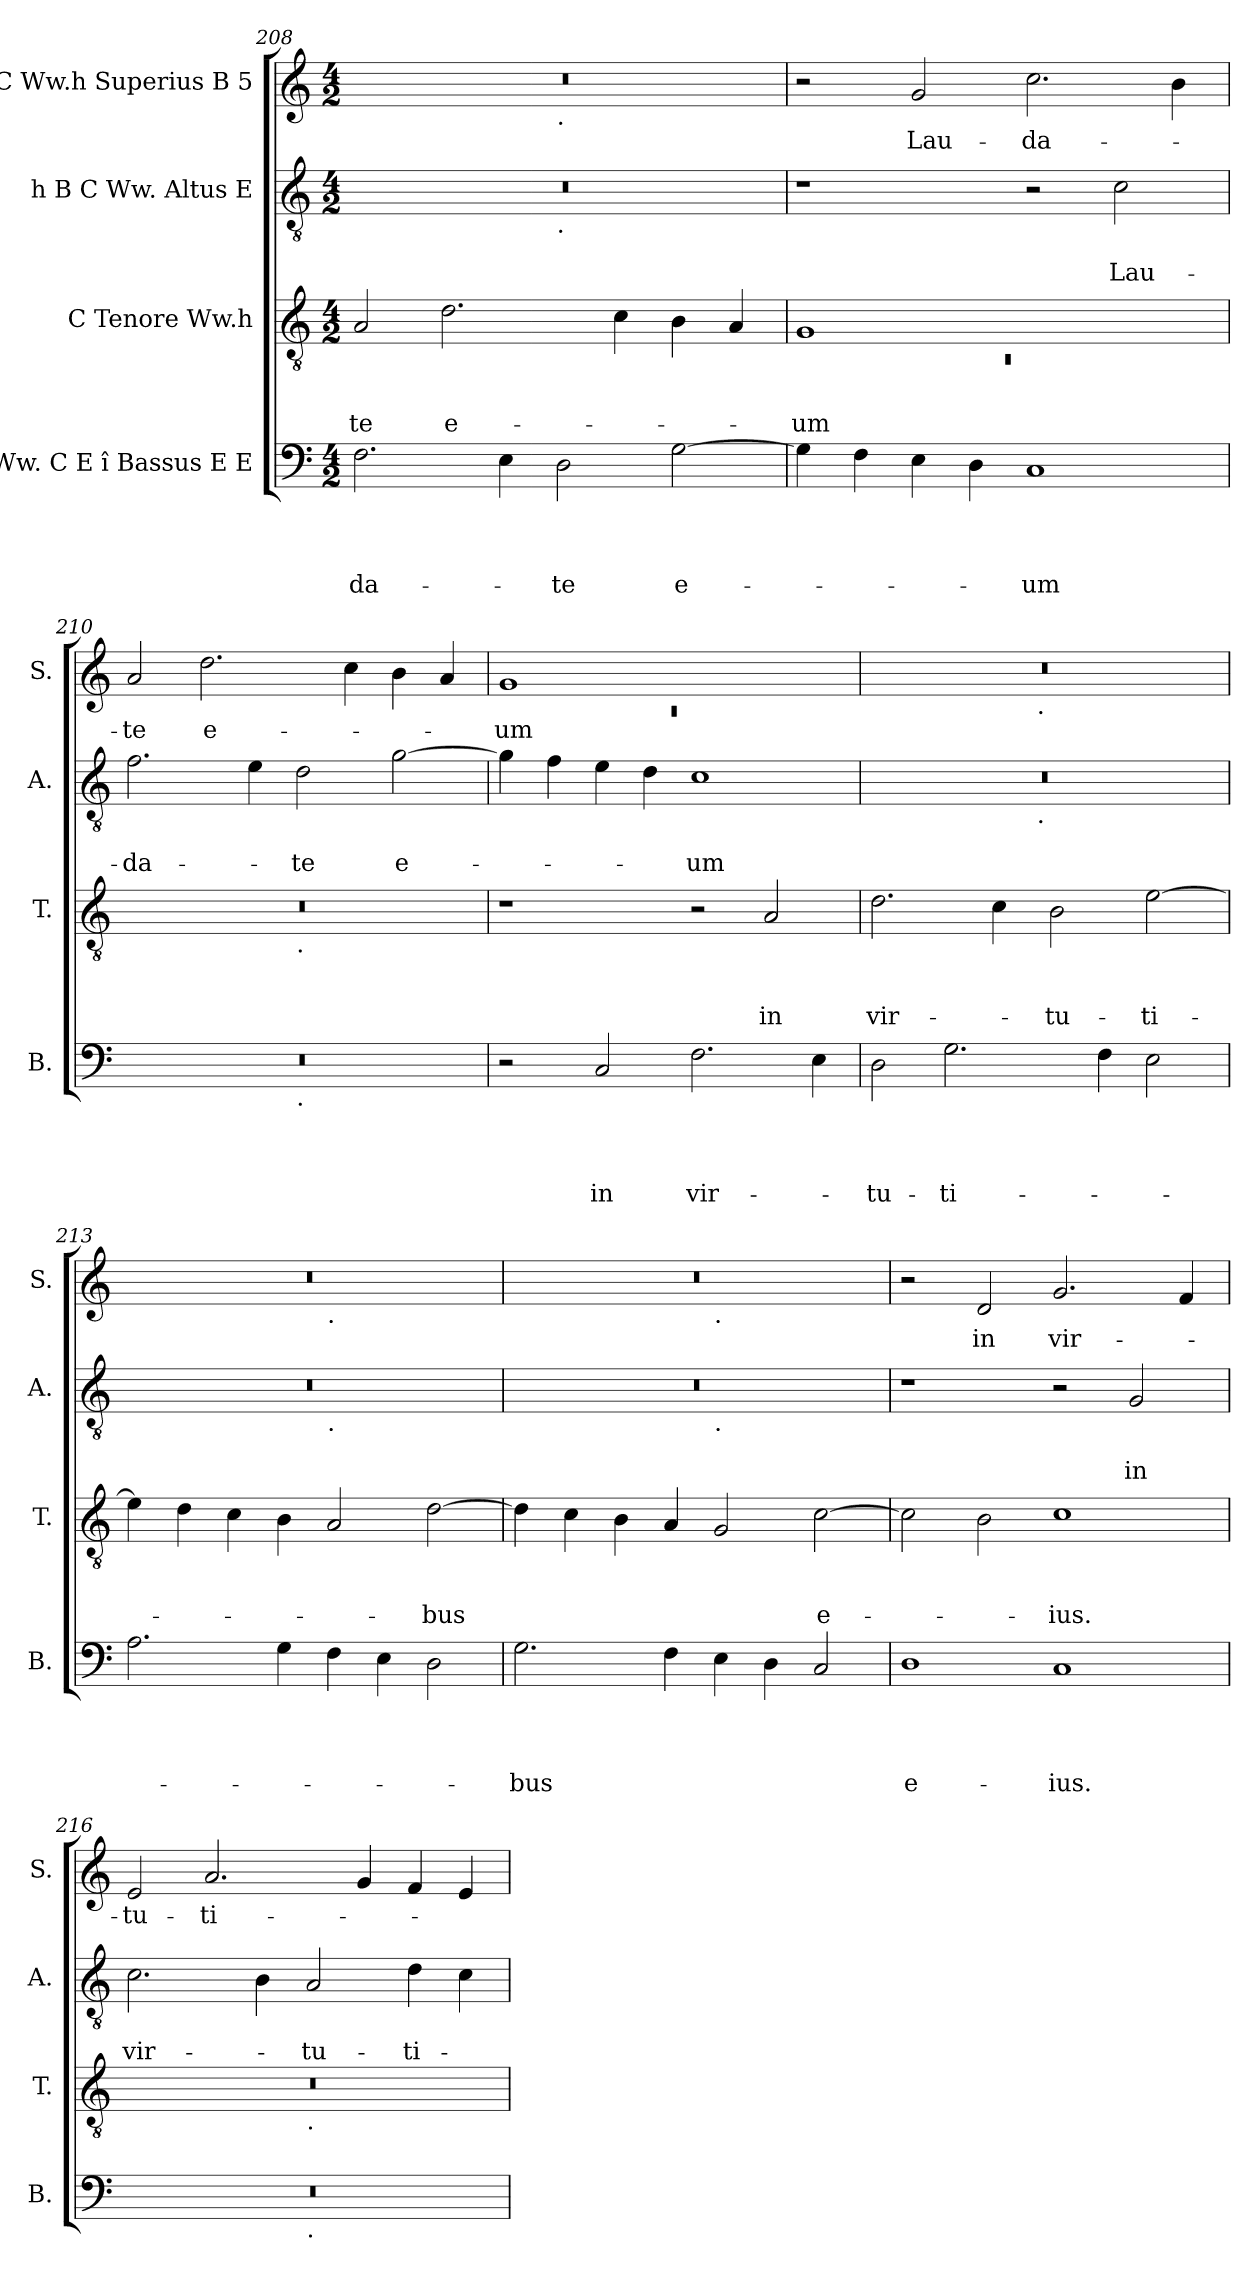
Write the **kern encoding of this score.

**kern	**text	**text	**text	**text	**kern	**text	**text	**text	**kern	**text	**text	**kern	**text
*part4	*part4	*part4	*part4	*part4	*part3	*part3	*part3	*part3	*part2	*part2	*part2	*part1	*part1
*staff4	*staff4	*staff4	*staff4	*staff4	*staff3	*staff3	*staff3	*staff3	*staff2	*staff2	*staff2	*staff1	*staff1
*I"Ww. C E î Bassus E E	*	*	*	*	*I"C Tenore Ww.h	*	*	*	*I"h B C Ww. Altus E	*	*	*I"C Ww.h Superius B 5	*
*I'B.	*	*	*	*	*I'T.	*	*	*	*I'A.	*	*	*I'S.	*
!!LO:PB:g=z
*clefF4	*	*	*	*	*clefGv2	*	*	*	*clefGv2	*	*	*clefG2	*
*k[]	*	*	*	*	*k[]	*	*	*	*k[]	*	*	*k[]	*
*C:	*	*	*	*	*C:	*	*	*	*C:	*	*	*C:	*
*M4/2	*	*	*	*	*M4/2	*	*	*	*M4/2	*	*	*M4/2	*
=208	=208	=208	=208	=208	=208	=208	=208	=208	=208	=208	=208	=208	=208
!	!	!	!	!LO:LY:b	!	!	!	!LO:LY:b	!	!	!	!	!
*	*	*	*	*	*	*	*	*	*^	*	*	*^	*
2.F\	.	.	.	-da-	2A/	.	.	-te	0r	1ryy	.	.	0r	1ryy	.
!	!	!	!	!	!	!	!	!LO:LY:b	!	!	!	!	!	!	!
.	.	.	.	.	2.d\	.	.	e-	.	.	.	.	.	.	.
4E\	.	.	.	.	.	.	.	.	.	.	.	.	.	.	.
!	!	!	!	!	!	!	!	!	!	!	!	!	!	!LO:TX:b:t=.	!
!	!	!	!	!	!	!	!	!	!	!LO:TX:b:t=.	!	!	!	!	!
!	!	!	!	!LO:LY:b	!	!	!	!	!	!	!	!	!	!	!
2D\	.	.	.	-te	.	.	.	.	.	1ryy	.	.	.	1ryy	.
.	.	.	.	.	4c\	.	.	.	.	.	.	.	.	.	.
!	!	!	!	!LO:LY:b	!	!	!	!	!	!	!	!	!	!	!
[>2G\	.	.	.	e-	4B\	.	.	.	.	.	.	.	.	.	.
.	.	.	.	.	4A/	.	.	.	.	.	.	.	.	.	.
=209	=209	=209	=209	=209	=209	=209	=209	=209	=209	=209	=209	=209	=209	=209	=209
*	*	*	*	*	*^	*	*	*	*	*	*	*	*	*	*
!	!	!	!	!	!	!LO:N:vis=1	!	!	!LO:LY:b	!	!	!	!	!	!	!
*	*	*	*	*	*	*	*	*	*	*v	*v	*	*	*	*	*
*	*	*	*	*	*	*	*	*	*	*	*	*	*v	*v	*
4G\]	.	.	.	.	1G	0rC	.	.	-um	1r	.	.	2r	.
4F\	.	.	.	.	.	.	.	.	.	.	.	.	.	.
!	!	!	!	!	!	!	!	!	!	!	!	!	!	!LO:LY:b
4E\	.	.	.	.	.	.	.	.	.	.	.	.	2g/	Lau-
4D\	.	.	.	.	.	.	.	.	.	.	.	.	.	.
!	!	!	!	!LO:LY:b	!	!	!	!	!	!	!	!	!	!LO:LY:b
1C	.	.	.	-um	1ryy	.	.	.	.	2r	.	.	2.cc\	-da-
!	!	!	!	!	!	!	!	!	!	!	!	!LO:LY:b	!	!
.	.	.	.	.	.	.	.	.	.	2c\	.	Lau-	.	.
.	.	.	.	.	.	.	.	.	.	.	.	.	4b\	.
=210	=210	=210	=210	=210	=210	=210	=210	=210	=210	=210	=210	=210	=210	=210
!	!	!	!	!	!	!	!	!	!	!	!	!LO:LY:b	!	!LO:LY:b
*^	*	*	*	*	*	*	*	*	*	*	*	*	*	*
0r	1ryy	.	.	.	.	0r	1ryy	.	.	.	2.f\	.	-da-	2a/	-te
!	!	!	!	!	!	!	!	!	!	!	!	!	!	!	!LO:LY:b
.	.	.	.	.	.	.	.	.	.	.	.	.	.	2.dd\	e-
.	.	.	.	.	.	.	.	.	.	.	4e\	.	.	.	.
!	!	!	!	!	!	!	!LO:TX:b:t=.	!	!	!	!	!	!	!	!
!	!LO:TX:b:t=.	!	!	!	!	!	!	!	!	!	!	!	!	!	!
!	!	!	!	!	!	!	!	!	!	!	!	!	!LO:LY:b	!	!
.	1ryy	.	.	.	.	.	1ryy	.	.	.	2d\	.	-te	.	.
.	.	.	.	.	.	.	.	.	.	.	.	.	.	4cc\	.
!	!	!	!	!	!	!	!	!	!	!	!	!	!LO:LY:b	!	!
.	.	.	.	.	.	.	.	.	.	.	[>2g\	.	e-	4b\	.
.	.	.	.	.	.	.	.	.	.	.	.	.	.	4a/	.
=211	=211	=211	=211	=211	=211	=211	=211	=211	=211	=211	=211	=211	=211	=211	=211
*	*	*	*	*	*	*	*	*	*	*	*	*	*	*^	*
!	!	!	!	!	!	!	!	!	!	!	!	!	!	!	!LO:N:vis=1	!LO:LY:b
*v	*v	*	*	*	*	*	*	*	*	*	*	*	*	*	*	*
*	*	*	*	*	*v	*v	*	*	*	*	*	*	*	*	*
2r	.	.	.	.	1r	.	.	.	4g\]	.	.	1g	0rc	-um
.	.	.	.	.	.	.	.	.	4f\	.	.	.	.	.
!	!	!	!	!LO:LY:b	!	!	!	!	!	!	!	!	!	!
2C/	.	.	.	in	.	.	.	.	4e\	.	.	.	.	.
.	.	.	.	.	.	.	.	.	4d\	.	.	.	.	.
!	!	!	!	!LO:LY:b	!	!	!	!	!	!	!LO:LY:b	!	!	!
2.F\	.	.	.	vir-	2r	.	.	.	1c	.	-um	1ryy	.	.
!	!	!	!	!	!	!	!	!LO:LY:b	!	!	!	!	!	!
.	.	.	.	.	2A/	.	.	in	.	.	.	.	.	.
4E\	.	.	.	.	.	.	.	.	.	.	.	.	.	.
=212	=212	=212	=212	=212	=212	=212	=212	=212	=212	=212	=212	=212	=212	=212
!	!	!	!	!LO:LY:b	!	!	!	!LO:LY:b	!	!	!	!	!	!
*	*	*	*	*	*	*	*	*	*^	*	*	*	*	*
2D\	.	.	.	-tu-	2.d\	.	.	vir-	0r	2ryy	.	.	0r	2ryy	.
!	!	!	!	!LO:LY:b	!	!	!	!	!	!	!	!	!	!	!
2.G\	.	.	.	-ti-	.	.	.	.	.	4...ryy	.	.	.	4...ryy	.
.	.	.	.	.	4c\	.	.	.	.	.	.	.	.	.	.
!	!	!	!	!	!	!	!	!	!	!	!	!	!	!LO:TX:b:t=.	!
!	!	!	!	!	!	!	!	!	!	!LO:TX:b:t=.	!	!	!	!	!
.	.	.	.	.	.	.	.	.	.	1ryy	.	.	.	1ryy	.
!	!	!	!	!	!	!	!	!LO:LY:b	!	!	!	!	!	!	!
.	.	.	.	.	2B\	.	.	-tu-	.	.	.	.	.	.	.
4F\	.	.	.	.	.	.	.	.	.	.	.	.	.	.	.
!	!	!	!	!	!	!	!	!LO:LY:b	!	!	!	!	!	!	!
2E\	.	.	.	.	[<2e\	.	.	-ti-	.	.	.	.	.	.	.
.	.	.	.	.	.	.	.	.	.	32ryy	.	.	.	32ryy	.
!!LO:LB:g=z	!!
=213	=213	=213	=213	=213	=213	=213	=213	=213	=213	=213	=213	=213	=213	=213	=213
2.A\	.	.	.	.	4e\]	.	.	.	0r	1ryy	.	.	0r	1ryy	.
.	.	.	.	.	4d\	.	.	.	.	.	.	.	.	.	.
.	.	.	.	.	4c\	.	.	.	.	.	.	.	.	.	.
4G\	.	.	.	.	4B\	.	.	.	.	.	.	.	.	.	.
!	!	!	!	!	!	!	!	!	!	!	!	!	!	!LO:TX:b:t=.	!
!	!	!	!	!	!	!	!	!	!	!LO:TX:b:t=.	!	!	!	!	!
4F\	.	.	.	.	2A/	.	.	.	.	1ryy	.	.	.	1ryy	.
4E\	.	.	.	.	.	.	.	.	.	.	.	.	.	.	.
!	!	!	!	!	!	!	!	!LO:LY:b	!	!	!	!	!	!	!
2D\	.	.	.	.	[>2d\	.	.	-bus	.	.	.	.	.	.	.
=214	=214	=214	=214	=214	=214	=214	=214	=214	=214	=214	=214	=214	=214	=214	=214
!	!	!	!	!LO:LY:b	!	!	!	!	!	!	!	!	!	!	!
2.G\	.	.	.	-bus	4d\]	.	.	.	0r	1ryy	.	.	0r	1ryy	.
.	.	.	.	.	4c\	.	.	.	.	.	.	.	.	.	.
.	.	.	.	.	4B\	.	.	.	.	.	.	.	.	.	.
4F\	.	.	.	.	4A/	.	.	.	.	.	.	.	.	.	.
!	!	!	!	!	!	!	!	!	!	!	!	!	!	!LO:TX:b:t=.	!
!	!	!	!	!	!	!	!	!	!	!LO:TX:b:t=.	!	!	!	!	!
4E\	.	.	.	.	2G/	.	.	.	.	1ryy	.	.	.	1ryy	.
4D\	.	.	.	.	.	.	.	.	.	.	.	.	.	.	.
!	!	!	!	!	!	!	!	!LO:LY:b	!	!	!	!	!	!	!
2C/	.	.	.	.	[>2c\	.	.	e-	.	.	.	.	.	.	.
=215	=215	=215	=215	=215	=215	=215	=215	=215	=215	=215	=215	=215	=215	=215	=215
!	!	!	!	!LO:LY:b:rj	!	!	!	!	!	!	!	!	!	!	!
*	*	*	*	*	*	*	*	*	*v	*v	*	*	*	*	*
*	*	*	*	*	*	*	*	*	*	*	*	*v	*v	*
1D	.	.	.	e-	2c\]	.	.	.	1r	.	.	2r	.
!	!	!	!	!	!	!	!	!	!	!	!	!	!LO:LY:b
.	.	.	.	.	2B\	.	.	.	.	.	.	2d/	in
!	!	!	!	!LO:LY:b	!	!	!	!LO:LY:b	!	!	!	!	!LO:LY:b
1C	.	.	.	-ius.	1c	.	.	-ius.	2r	.	.	2.g/	vir-
!	!	!	!	!	!	!	!	!	!	!	!LO:LY:b	!	!
.	.	.	.	.	.	.	.	.	2G/	.	in	.	.
.	.	.	.	.	.	.	.	.	.	.	.	4f/	.
=216	=216	=216	=216	=216	=216	=216	=216	=216	=216	=216	=216	=216	=216
!	!	!	!	!	!	!	!	!	!	!	!LO:LY:b	!	!LO:LY:b
*^	*	*	*	*	*^	*	*	*	*	*	*	*	*
0r	1ryy	.	.	.	.	0r	1ryy	.	.	.	2.c\	.	vir-	2e/	-tu-
!	!	!	!	!	!	!	!	!	!	!	!	!	!	!	!LO:LY:b
.	.	.	.	.	.	.	.	.	.	.	.	.	.	2.a/	-ti-
.	.	.	.	.	.	.	.	.	.	.	4B\	.	.	.	.
!	!	!	!	!	!	!	!LO:TX:b:t=.	!	!	!	!	!	!	!	!
!	!LO:TX:b:t=.	!	!	!	!	!	!	!	!	!	!	!	!	!	!
!	!	!	!	!	!	!	!	!	!	!	!	!	!LO:LY:b	!	!
.	1ryy	.	.	.	.	.	1ryy	.	.	.	2A/	.	-tu-	.	.
.	.	.	.	.	.	.	.	.	.	.	.	.	.	4g/	.
!	!	!	!	!	!	!	!	!	!	!	!	!	!LO:LY:b	!	!
.	.	.	.	.	.	.	.	.	.	.	4d\	.	-ti-	4f/	.
.	.	.	.	.	.	.	.	.	.	.	4c\	.	.	4e/	.
*v	*v	*	*	*	*	*	*	*	*	*	*	*	*	*	*
*	*	*	*	*	*v	*v	*	*	*	*	*	*	*	*
=	=	=	=	=	=	=	=	=	=	=	=	=	=
*-	*-	*-	*-	*-	*-	*-	*-	*-	*-	*-	*-	*-	*-
